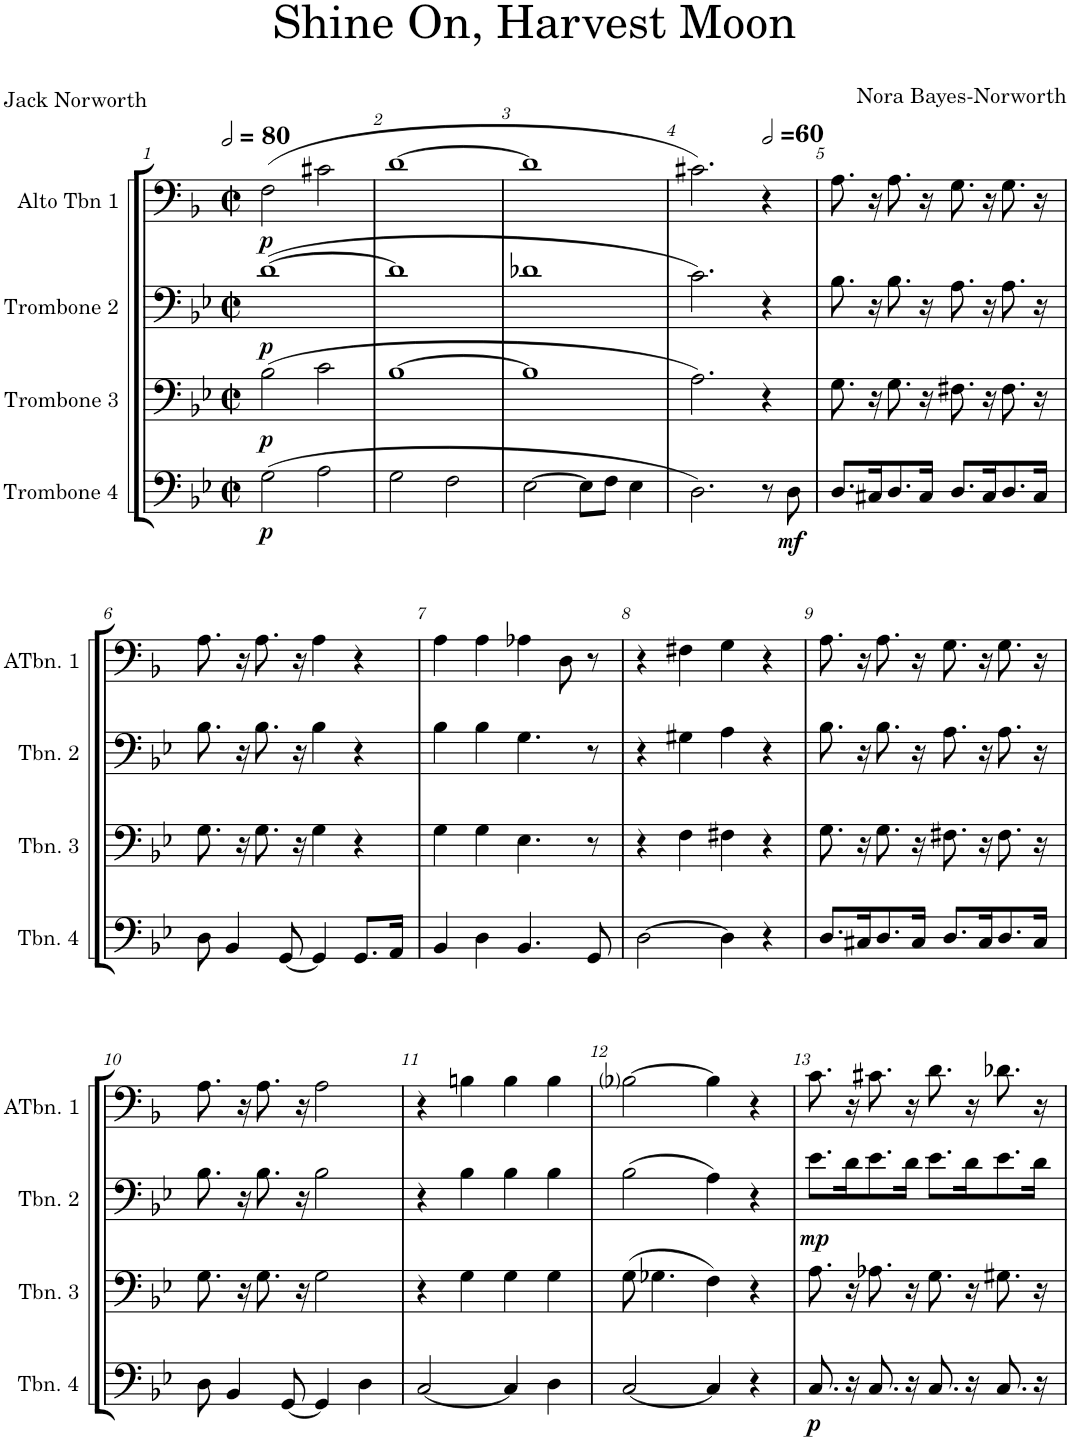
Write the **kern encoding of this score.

**kern	**dynam	**kern	**dynam	**kern	**dynam	**kern	**dynam
*part4	*part4	*part3	*part3	*part2	*part2	*part1	*part1
*staff4	*staff4	*staff3	*staff3	*staff2	*staff2	*staff1	*staff1
*I"Trombone 4	*	*I"Trombone 3	*	*I"Trombone 2	*	*I"Alto Tbn 1	*
*I'Tbn. 4	*	*I'Tbn. 3	*	*I'Tbn. 2	*	*I'ATbn. 1	*
*clefF4	*	*clefF4	*	*clefF4	*	*clefF4	*
*	*	*	*	*	*	*Trd-3c-5	*
*k[b-e-]	*	*k[b-e-]	*	*k[b-e-]	*	*k[b-]	*
*M2/2	*	*M2/2	*	*M2/2	*	*M2/2	*
*met(c|)	*	*met(c|)	*	*met(c|)	*	*met(c|)	*
*MM160	*	*MM160	*	*MM160	*	*MM160	*
=1	=1	=1	=1	=1	=1	=1	=1
!	!LO:DY:b	!	!LO:DY:b	!	!LO:DY:b	!	!LO:DY:b
(2G\	p	(2B-\	p	([1d	p	(2F\	p
2A\	.	2c\	.	.	.	2c#X\	.
=2	=2	=2	=2	=2	=2	=2	=2
2G\	.	[1B-	.	1d]	.	[1d	.
2F\	.	.	.	.	.	.	.
=3	=3	=3	=3	=3	=3	=3	=3
[2E-\	.	1B-]	.	1d-X	.	1d]	.
8E-\L]	.	.	.	.	.	.	.
8F\J	.	.	.	.	.	.	.
4E-\	.	.	.	.	.	.	.
=4	=4	=4	=4	=4	=4	=4	=4
2.D\)	.	2.A\)	.	2.c\)	.	2.c#X\)	.
*	*	*	*	*	*	*MM120	*
8r	.	4r	.	4r	.	4r	.
!	!LO:DY:b	!	!	!	!	!	!
8D\	mf	.	.	.	.	.	.
=5	=5	=5	=5	=5	=5	=5	=5
8.D/L	.	8.G\	.	8.B-\	.	8.A\	.
16C#X/K	.	16r	.	16r	.	16r	.
8.D/	.	8.G\	.	8.B-\	.	8.A\	.
16C#/Jk	.	16r	.	16r	.	16r	.
8.D/L	.	8.F#X\	.	8.A\	.	8.G\	.
16C#/K	.	16r	.	16r	.	16r	.
8.D/	.	8.F#\	.	8.A\	.	8.G\	.
16C#/Jk	.	16r	.	16r	.	16r	.
!!LO:LB:g=z
=6	=6	=6	=6	=6	=6	=6	=6
8D\	.	8.G\	.	8.B-\	.	8.A\	.
4BB-/	.	.	.	.	.	.	.
.	.	16r	.	16r	.	16r	.
.	.	8.G\	.	8.B-\	.	8.A\	.
[8GG/	.	.	.	.	.	.	.
.	.	16r	.	16r	.	16r	.
4GG/]	.	4G\	.	4B-\	.	4A\	.
8.GG/L	.	4r	.	4r	.	4r	.
16AA/Jk	.	.	.	.	.	.	.
=7	=7	=7	=7	=7	=7	=7	=7
4BB-/	.	4G\	.	4B-\	.	4A\	.
4D\	.	4G\	.	4B-\	.	4A\	.
4.BB-/	.	4.E-\	.	4.G\	.	4A-X\	.
.	.	.	.	.	.	8D\	.
8GG/	.	8r	.	8r	.	8r	.
=8	=8	=8	=8	=8	=8	=8	=8
[2D\	.	4r	.	4r	.	4r	.
.	.	4F\	.	4G#X\	.	4F#X\	.
4D\]	.	4F#X\	.	4A\	.	4G\	.
4r	.	4r	.	4r	.	4r	.
=9	=9	=9	=9	=9	=9	=9	=9
8.D/L	.	8.G\	.	8.B-\	.	8.A\	.
16C#X/K	.	16r	.	16r	.	16r	.
8.D/	.	8.G\	.	8.B-\	.	8.A\	.
16C#/Jk	.	16r	.	16r	.	16r	.
8.D/L	.	8.F#X\	.	8.A\	.	8.G\	.
16C#/K	.	16r	.	16r	.	16r	.
8.D/	.	8.F#\	.	8.A\	.	8.G\	.
16C#/Jk	.	16r	.	16r	.	16r	.
!!LO:LB:g=z
=10	=10	=10	=10	=10	=10	=10	=10
8D\	.	8.G\	.	8.B-\	.	8.A\	.
4BB-/	.	.	.	.	.	.	.
.	.	16r	.	16r	.	16r	.
.	.	8.G\	.	8.B-\	.	8.A\	.
[8GG/	.	.	.	.	.	.	.
.	.	16r	.	16r	.	16r	.
4GG/]	.	2G\	.	2B-\	.	2A\	.
4D\	.	.	.	.	.	.	.
=11	=11	=11	=11	=11	=11	=11	=11
[2C/	.	4r	.	4r	.	4r	.
.	.	4G\	.	4B-\	.	4Bn\	.
4C/]	.	4G\	.	4B-\	.	4B\	.
4D\	.	4G\	.	4B-\	.	4B\	.
=12	=12	=12	=12	=12	=12	=12	=12
[2C/	.	(8G\	.	(2B-\	.	[2B-i\	.
.	.	4.G-X\	.	.	.	.	.
4C/]	.	4F\)	.	4A\)	.	4B-\]	.
4r	.	4r	.	4r	.	4r	.
=13	=13	=13	=13	=13	=13	=13	=13
!	!LO:DY:b	!	!	!	!LO:DY:b	!	!
8.C/	p	8.A\	.	8.e-\L	mp	8.c\	.
16r	.	16r	.	16d\K	.	16r	.
8.C/	.	8.A-X\	.	8.e-\	.	8.c#X\	.
16r	.	16r	.	16d\Jk	.	16r	.
8.C/	.	8.G\	.	8.e-\L	.	8.d\	.
16r	.	16r	.	16d\K	.	16r	.
8.C/	.	8.G#X\	.	8.e-\	.	8.d-X\	.
16r	.	16r	.	16d\Jk	.	16r	.
=	=	=	=	=	=	=	=
*-	*-	*-	*-	*-	*-	*-	*-
